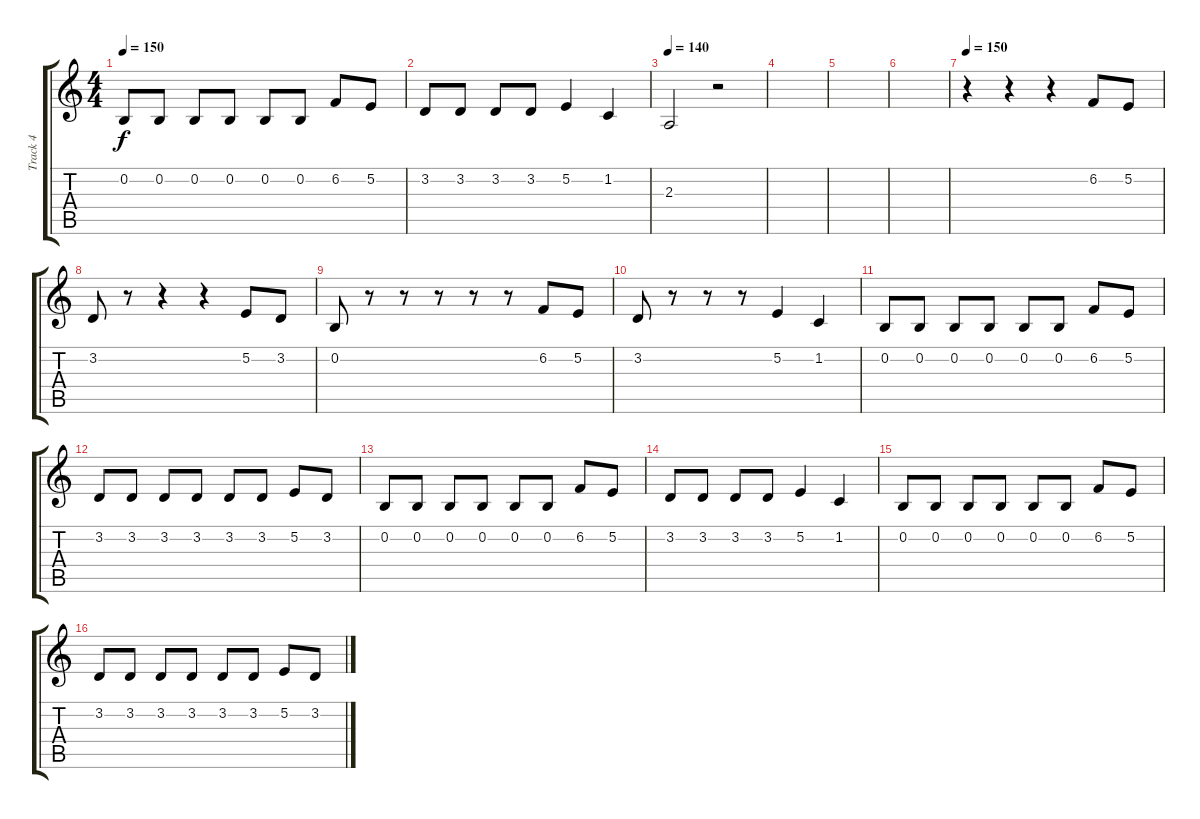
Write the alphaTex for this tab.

\track ("Track 4" "Track 4") {instrument lead2sawtooth}
\staff {score tabs}
\tuning (E4 B3 G3 D3 A2 E2) {hide}
\ts (4 4)
\tempo 150
\clef g2
\ks c
0.2.8{dy f} 0.2.8 0.2.8 0.2.8 0.2.8 0.2.8 6.2.8 5.2.8 |
3.2.8 3.2.8 3.2.8 3.2.8 5.2.4 1.2.4 |
\tempo 140
2.3.2 r.2 |
|
|
|
\tempo 150
r.4 r.4 r.4 6.2.8 5.2.8 |
3.2.8 r.8 r.4 r.4 5.2.8 3.2.8 |
0.2.8 r.8 r.8 r.8 r.8 r.8 6.2.8 5.2.8 |
3.2.8 r.8 r.8 r.8 5.2.4 1.2.4 |
0.2.8 0.2.8 0.2.8 0.2.8 0.2.8 0.2.8 6.2.8 5.2.8 |
3.2.8 3.2.8 3.2.8 3.2.8 3.2.8 3.2.8 5.2.8 3.2.8 |
0.2.8 0.2.8 0.2.8 0.2.8 0.2.8 0.2.8 6.2.8 5.2.8 |
3.2.8 3.2.8 3.2.8 3.2.8 5.2.4 1.2.4 |
0.2.8 0.2.8 0.2.8 0.2.8 0.2.8 0.2.8 6.2.8 5.2.8 |
3.2.8 3.2.8 3.2.8 3.2.8 3.2.8 3.2.8 5.2.8 3.2.8
